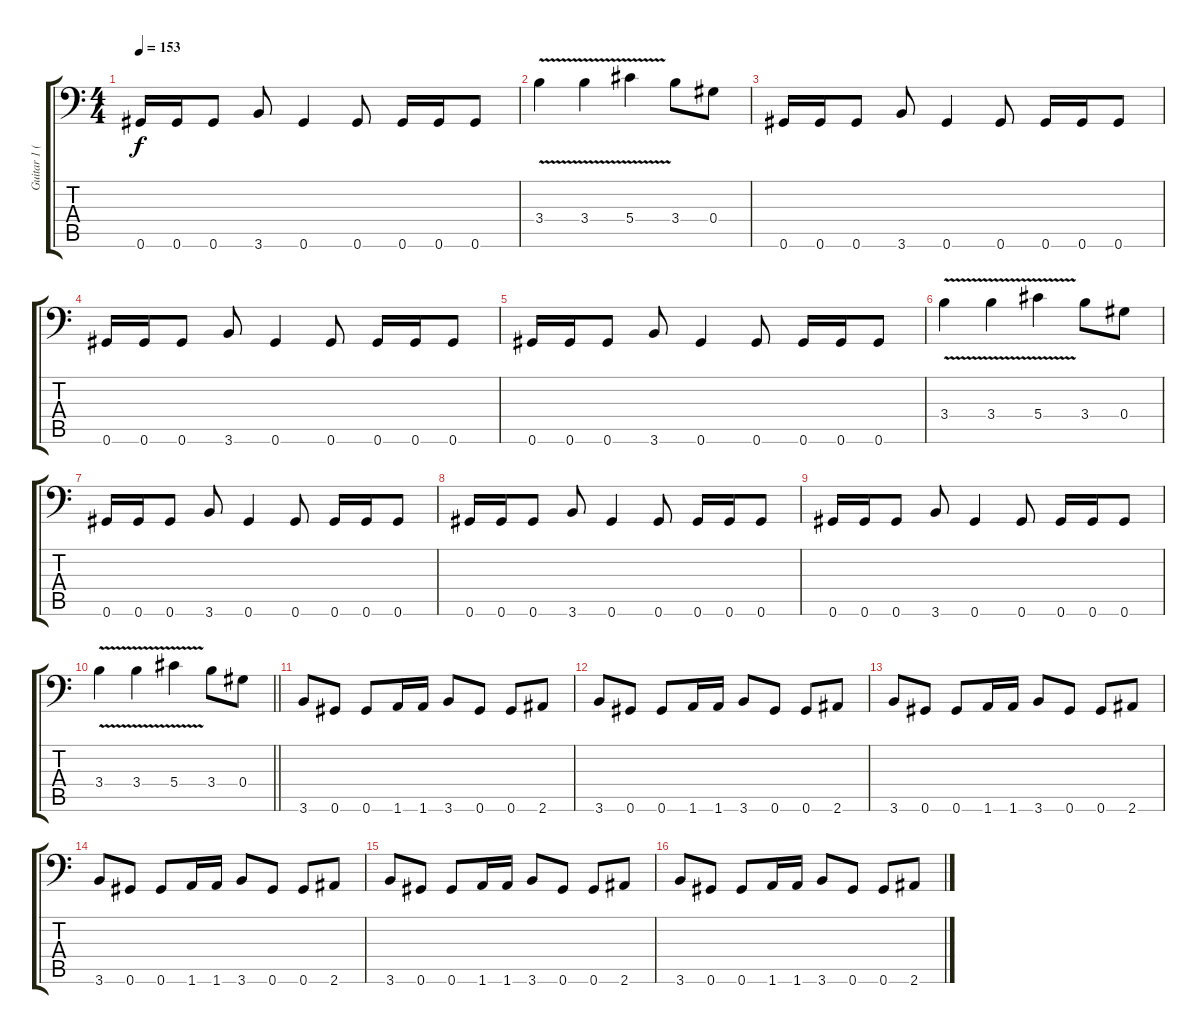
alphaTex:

\track ("Guitar 1 (James)" "Guitar 1 (") {instrument distortionguitar}
\staff {score tabs}
\tuning (Bb3 F3 Db3 Ab2 Eb2 Ab1) {hide}
\ts (4 4)
\tempo 153
\clef f4
\ks c
0.6.16{dy f} 0.6.16 0.6.8 3.6.8 0.6.4 0.6.8 0.6.16 0.6.16 0.6.8 |
3.4{v}.4 3.4{v}.4 5.4{v}.4 3.4.8 0.4.8 |
0.6.16 0.6.16 0.6.8 3.6.8 0.6.4 0.6.8 0.6.16 0.6.16 0.6.8 |
0.6.16 0.6.16 0.6.8 3.6.8 0.6.4 0.6.8 0.6.16 0.6.16 0.6.8 |
0.6.16 0.6.16 0.6.8 3.6.8 0.6.4 0.6.8 0.6.16 0.6.16 0.6.8 |
3.4{v}.4 3.4{v}.4 5.4{v}.4 3.4.8 0.4.8 |
0.6.16 0.6.16 0.6.8 3.6.8 0.6.4 0.6.8 0.6.16 0.6.16 0.6.8 |
0.6.16 0.6.16 0.6.8 3.6.8 0.6.4 0.6.8 0.6.16 0.6.16 0.6.8 |
0.6.16 0.6.16 0.6.8 3.6.8 0.6.4 0.6.8 0.6.16 0.6.16 0.6.8 |
\barLineRight lightlight
3.4{v}.4 3.4{v}.4 5.4{v}.4 3.4.8 0.4.8 |
3.6.8 0.6.8 0.6.8 1.6.16 1.6.16 3.6.8 0.6.8 0.6.8 2.6.8 |
3.6.8 0.6.8 0.6.8 1.6.16 1.6.16 3.6.8 0.6.8 0.6.8 2.6.8 |
3.6.8 0.6.8 0.6.8 1.6.16 1.6.16 3.6.8 0.6.8 0.6.8 2.6.8 |
3.6.8 0.6.8 0.6.8 1.6.16 1.6.16 3.6.8 0.6.8 0.6.8 2.6.8 |
3.6.8 0.6.8 0.6.8 1.6.16 1.6.16 3.6.8 0.6.8 0.6.8 2.6.8 |
3.6.8 0.6.8 0.6.8 1.6.16 1.6.16 3.6.8 0.6.8 0.6.8 2.6.8
